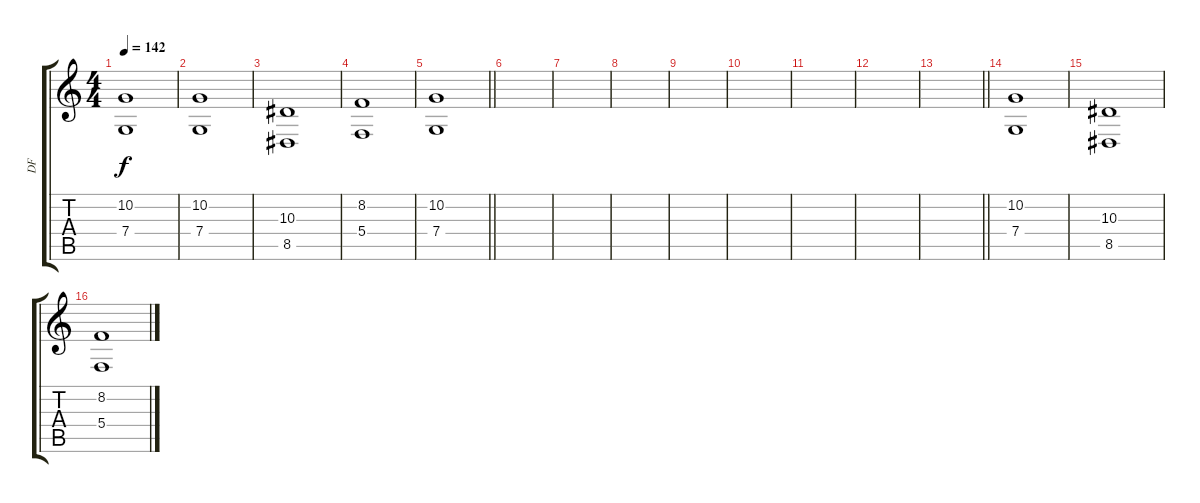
\track ("DF" "DF") {instrument stringensemble1}
\staff {score tabs}
\tuning (D4 A3 F3 C3 G2 D2) {hide}
\ts (4 4)
\tempo 142
\clef g2
\ks c
(10.2 7.4).1{dy f} |
(10.2 7.4).1 |
(10.3 8.5).1 |
(8.2 5.4).1 |
\barLineRight lightlight
(10.2 7.4).1 |
|
|
|
|
|
|
|
\barLineRight lightlight
|
(10.2 7.4).1 |
(10.3 8.5).1 |
(8.2 5.4).1
